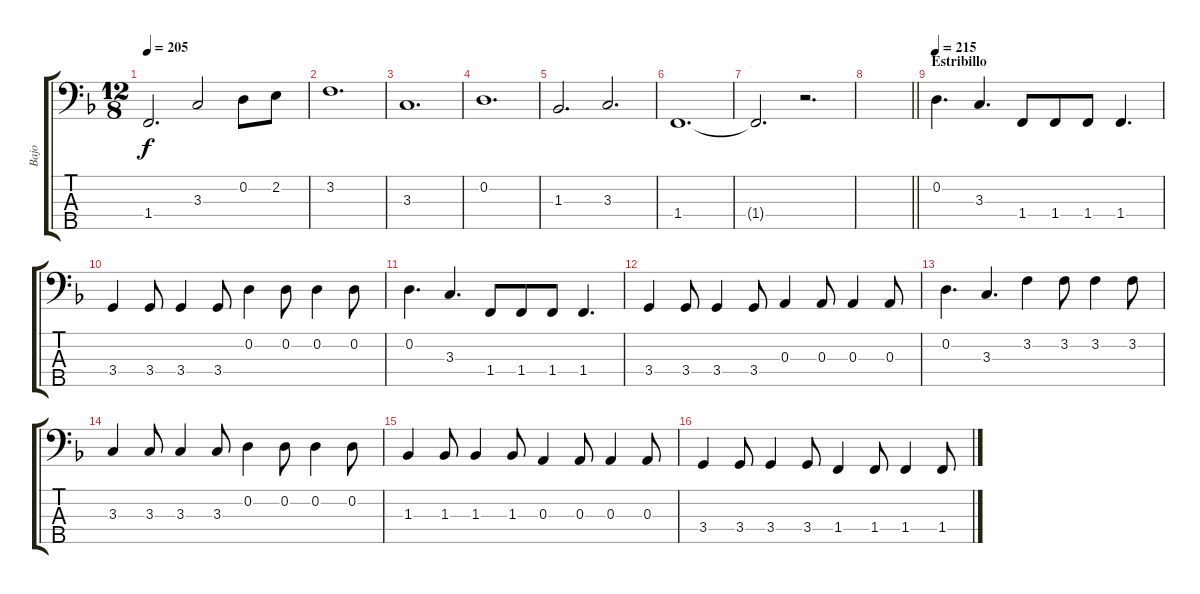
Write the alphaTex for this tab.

\track ("Bajo" "Bajo") {instrument electricbassfinger}
\staff {score tabs}
\tuning (G2 D2 A1 E1 B0) {hide}
\ts (12 8)
\tempo 205
\clef f4
\ks dminor
1.4.2{d dy f} 3.3.2 0.2.8 2.2.8 |
3.2.1{d} |
3.3.1{d} |
0.2.1{d} |
1.3.2{d} 3.3.2{d} |
1.4.1{d} |
1.4{t}.2{d} r.2{d} |
\barLineRight lightlight
|
\section ("" "Estribillo")
\tempo 215
0.2.4{d} 3.3.4{d} 1.4.8 1.4.8 1.4.8 1.4.4{d} |
3.4.4 3.4.8 3.4.4 3.4.8 0.2.4 0.2.8 0.2.4 0.2.8 |
0.2.4{d} 3.3.4{d} 1.4.8 1.4.8 1.4.8 1.4.4{d} |
3.4.4 3.4.8 3.4.4 3.4.8 0.3.4 0.3.8 0.3.4 0.3.8 |
0.2.4{d} 3.3.4{d} 3.2.4 3.2.8 3.2.4 3.2.8 |
3.3.4 3.3.8 3.3.4 3.3.8 0.2.4 0.2.8 0.2.4 0.2.8 |
1.3.4 1.3.8 1.3.4 1.3.8 0.3.4 0.3.8 0.3.4 0.3.8 |
3.4.4 3.4.8 3.4.4 3.4.8 1.4.4 1.4.8 1.4.4 1.4.8
